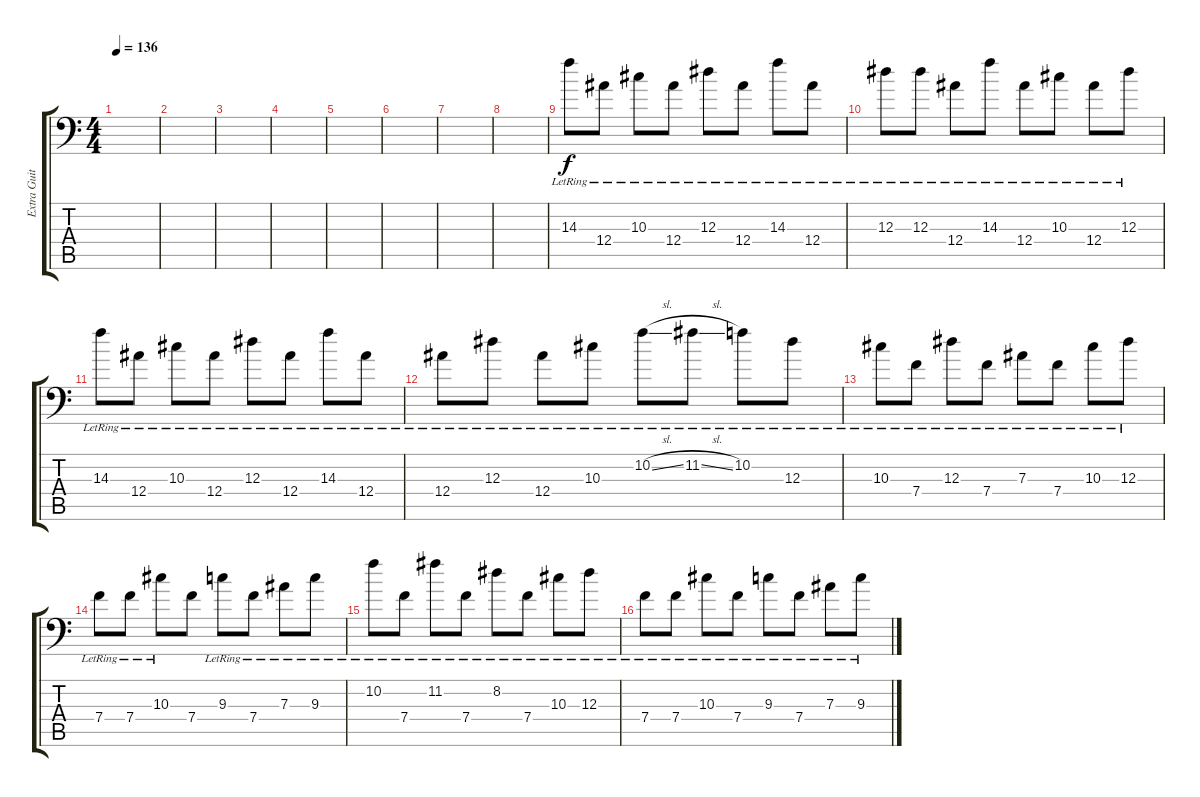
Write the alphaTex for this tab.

\track ("Extra Guitar" "Extra Guit") {instrument distortionguitar}
\staff {score tabs}
\tuning (C4 G3 Eb3 Bb2 F2 Bb1) {hide}
\ts (4 4)
\tempo 136
\clef f4
\ks c
|
|
|
|
|
|
|
|
14.3{lr}.8 12.4{lr}.8 10.3{lr}.8 12.4{lr}.8 12.3{lr}.8 12.4{lr}.8 14.3{lr}.8 12.4{lr}.8 |
12.3{lr}.8 12.3{lr}.8 12.4{lr}.8 14.3{lr}.8 12.4{lr}.8 10.3{lr}.8 12.4{lr}.8 12.3{lr}.8 |
14.3{lr}.8 12.4{lr}.8 10.3{lr}.8 12.4{lr}.8 12.3{lr}.8 12.4{lr}.8 14.3{lr}.8 12.4{lr}.8 |
12.4{lr}.8 12.3{lr}.8 12.4{lr}.8 10.3{lr}.8 10.2{sl lr}.8 11.2{sl lr}.8 10.2{lr}.8 12.3{lr}.8 |
10.3{lr}.8 7.4{lr}.8 12.3{lr}.8 7.4{lr}.8 7.3{lr}.8 7.4{lr}.8 10.3{lr}.8 12.3{lr}.8 |
7.4{lr}.8 7.4{lr}.8 10.3{lr}.8 7.4.8 9.3{lr}.8 7.4{lr}.8 7.3{lr}.8 9.3{lr}.8 |
10.2{lr}.8 7.4{lr}.8 11.2{lr}.8 7.4{lr}.8 8.2{lr}.8 7.4{lr}.8 10.3{lr}.8 12.3{lr}.8 |
7.4{lr}.8 7.4{lr}.8 10.3{lr}.8 7.4{lr}.8 9.3{lr}.8 7.4{lr}.8 7.3{lr}.8 9.3{lr}.8
